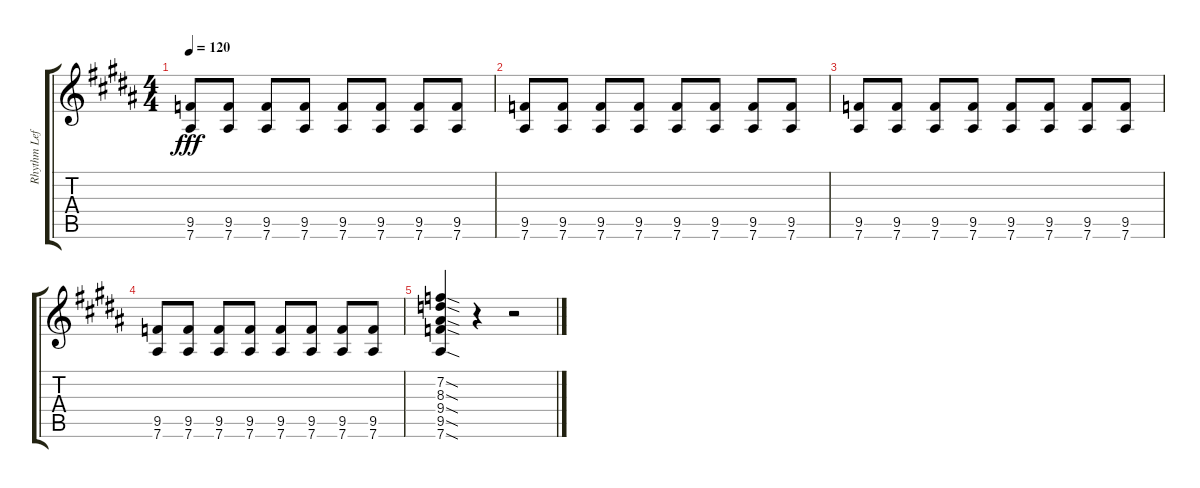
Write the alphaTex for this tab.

\track ("Rhythm Left" "Rhythm Lef") {instrument distortionguitar}
\staff {score tabs}
\tuning (Eb4 Bb3 Gb3 Db3 Ab2 Eb2) {hide}
\ts (4 4)
\tempo 120
\clef g2
\ks g#minor
(9.5 7.6).8{dy fff} (9.5 7.6).8 (9.5 7.6).8 (9.5 7.6).8 (9.5 7.6).8 (9.5 7.6).8 (9.5 7.6).8 (9.5 7.6).8 |
\ks b
(9.5 7.6).8 (9.5 7.6).8 (9.5 7.6).8 (9.5 7.6).8 (9.5 7.6).8 (9.5 7.6).8 (9.5 7.6).8 (9.5 7.6).8 |
\ks g#minor
(9.5 7.6).8 (9.5 7.6).8 (9.5 7.6).8 (9.5 7.6).8 (9.5 7.6).8 (9.5 7.6).8 (9.5 7.6).8 (9.5 7.6).8 |
\ks b
(9.5 7.6).8 (9.5 7.6).8 (9.5 7.6).8 (9.5 7.6).8 (9.5 7.6).8 (9.5 7.6).8 (9.5 7.6).8 (9.5 7.6).8 |
\ks g#minor
(7.2{sod} 8.3{sod} 9.4{sod} 9.5{sod} 7.6{sod}).4 r.4 r.2
